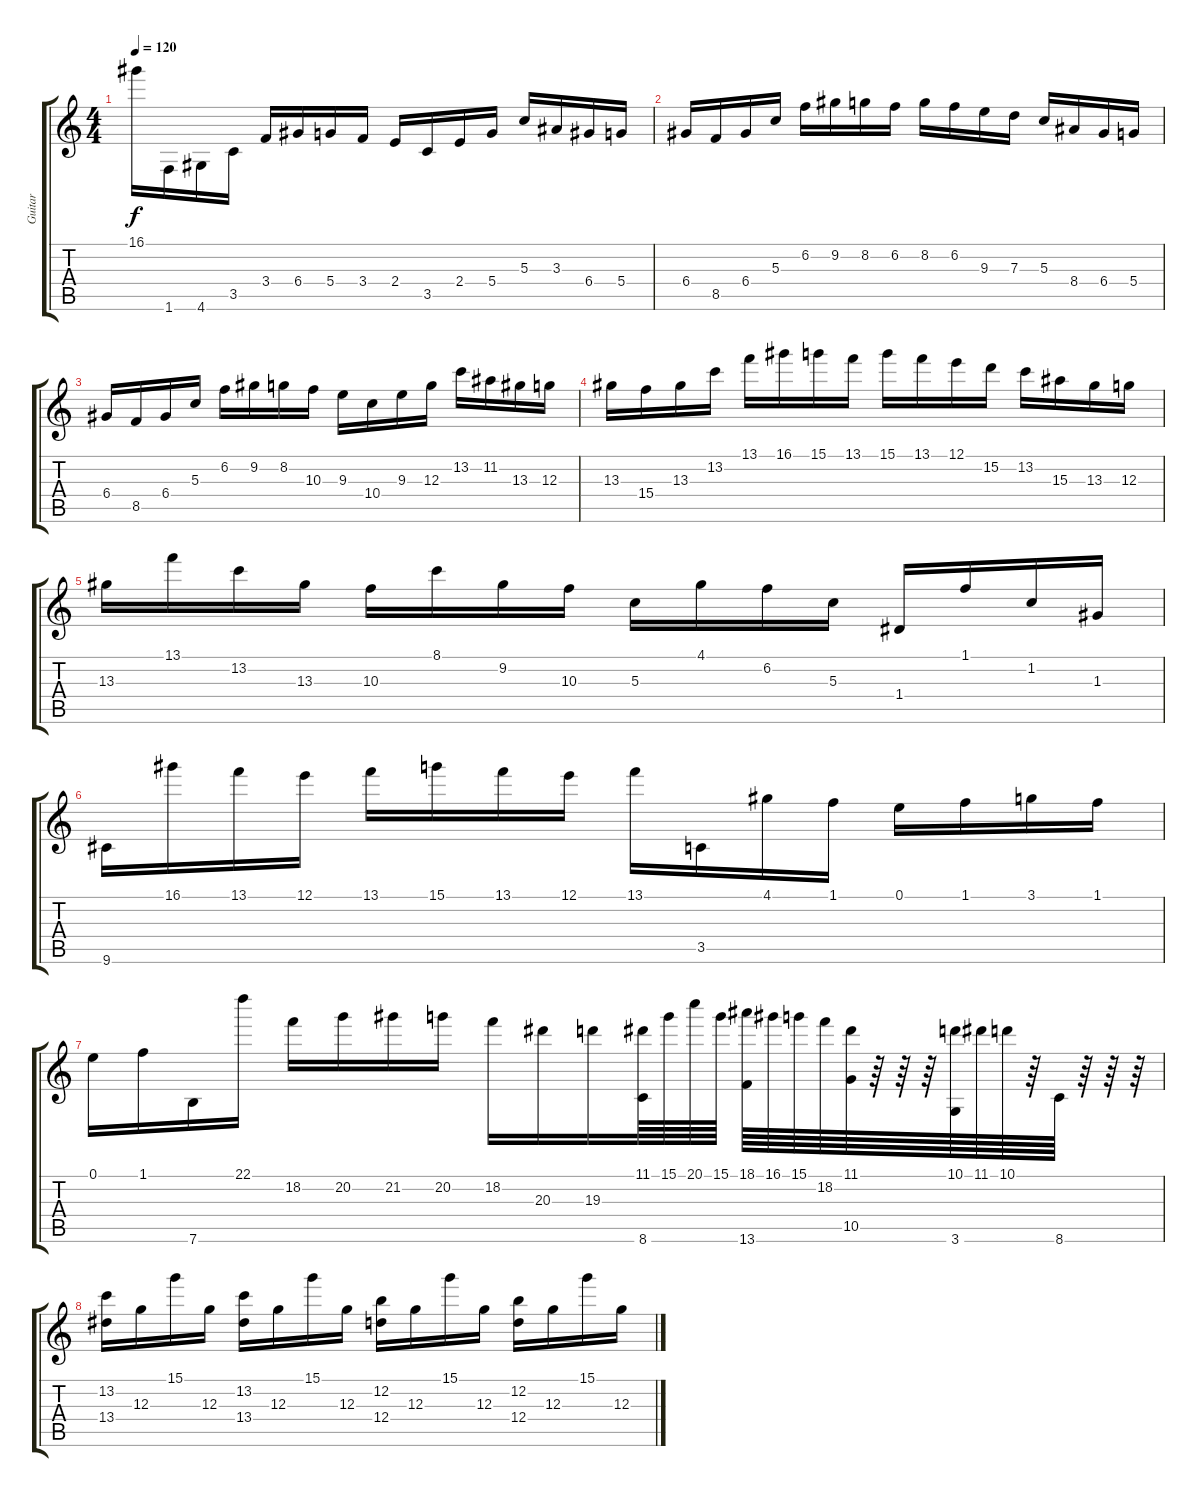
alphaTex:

\track ("Guitar" "Guitar") {instrument overdrivenguitar}
\staff {score tabs}
\tuning (E4 B3 G3 D3 A2 E2) {hide}
\ts (4 4)
\tempo 120
\clef g2
\ks c
16.1.16{dy f} 1.6.16 4.6.16 3.5.16 3.4.16 6.4.16 5.4.16 3.4.16 2.4.16 3.5.16 2.4.16 5.4.16 5.3.16 3.3.16 6.4.16 5.4.16 |
6.4.16 8.5.16 6.4.16 5.3.16 6.2.16 9.2.16 8.2.16 6.2.16 8.2.16 6.2.16 9.3.16 7.3.16 5.3.16 8.4.16 6.4.16 5.4.16 |
6.4.16 8.5.16 6.4.16 5.3.16 6.2.16 9.2.16 8.2.16 10.3.16 9.3.16 10.4.16 9.3.16 12.3.16 13.2.16 11.2.16 13.3.16 12.3.16 |
13.3.16 15.4.16 13.3.16 13.2.16 13.1.16 16.1.16 15.1.16 13.1.16 15.1.16 13.1.16 12.1.16 15.2.16 13.2.16 15.3.16 13.3.16 12.3.16 |
13.3.16 13.1.16 13.2.16 13.3.16 10.3.16 8.1.16 9.2.16 10.3.16 5.3.16 4.1.16 6.2.16 5.3.16 1.4.16 1.1.16 1.2.16 1.3.16 |
9.6.16 16.1.16 13.1.16 12.1.16 13.1.16 15.1.16 13.1.16 12.1.16 13.1.16 3.5.16 4.1.16 1.1.16 0.1.16 1.1.16 3.1.16 1.1.16 |
0.1.16 1.1.16 7.6.16 22.1.16 18.2.16 20.2.16 21.2.16 20.2.16 18.2.16 20.3.16 19.3.16 (11.1 8.6).64 15.1.64 20.1.64 15.1.64 (18.1 13.6).64 16.1.64 15.1.64 18.2.64 (11.1 10.5).64 r.64 r.64 r.64 (10.1 3.6).64 11.1.64 10.1.64 r.64 8.6.64 r.64 r.64 r.64 |
(13.2 13.4).16 12.3.16 15.1.16 12.3.16 (13.2 13.4).16 12.3.16 15.1.16 12.3.16 (12.2 12.4).16 12.3.16 15.1.16 12.3.16 (12.2 12.4).16 12.3.16 15.1.16 12.3.16
